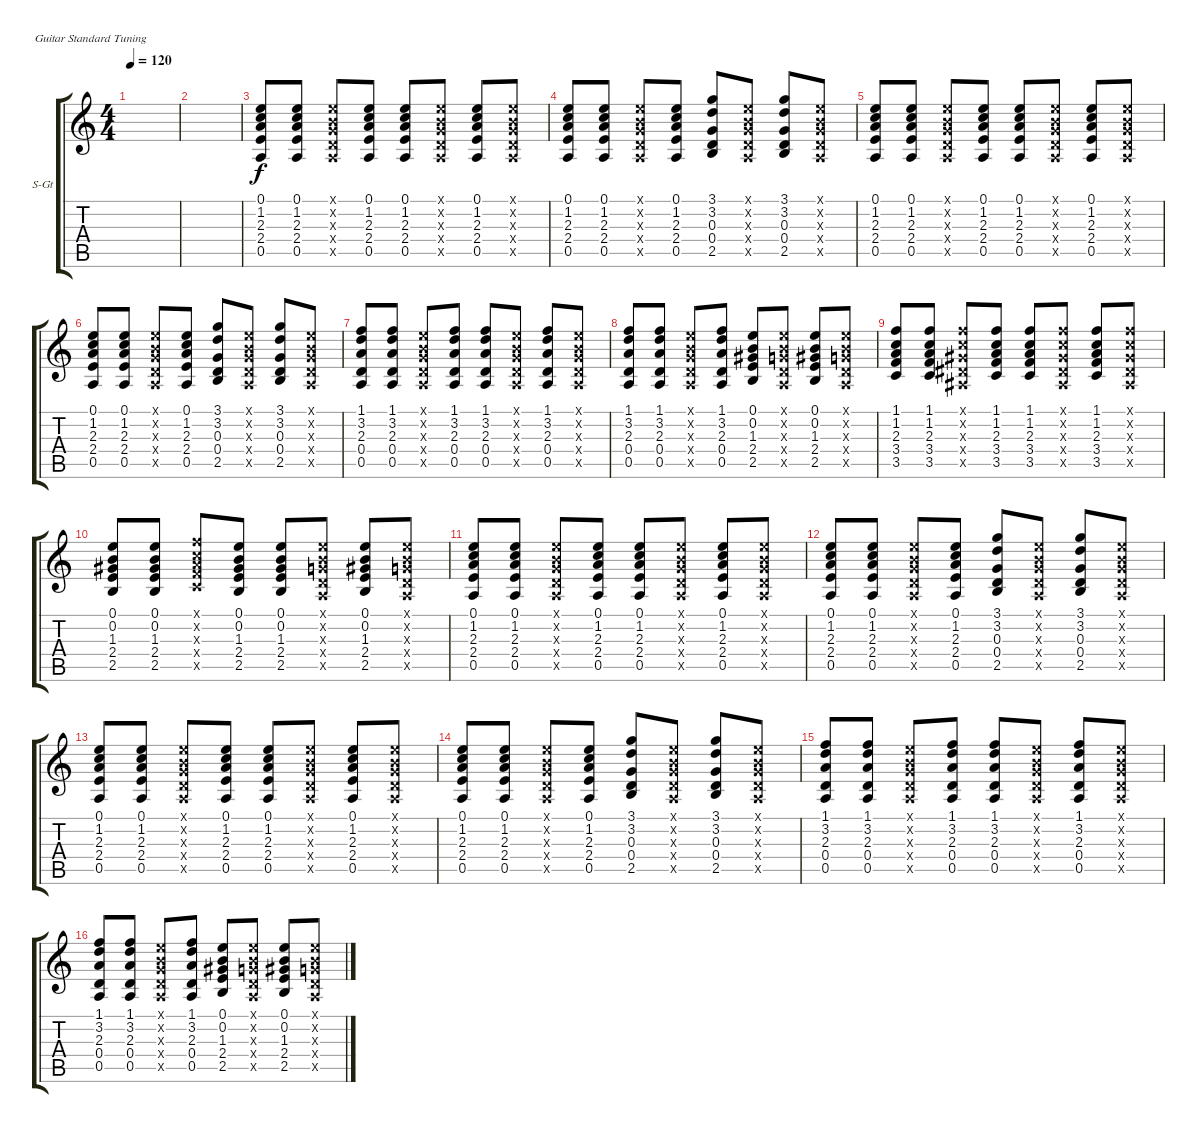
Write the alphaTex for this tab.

\defaultSystemsLayout 4
\bracketExtendMode groupsimilarinstruments
\firstSystemTrackNameOrientation horizontal
\otherSystemsTrackNameOrientation horizontal
\track ("В. Бутусов (Ритм)" "S-Gt") {instrument acousticguitarsteel}
\staff {score tabs}
\tuning (E4 B3 G3 D3 A2 E2)
\ts (4 4)
\tempo 120
\clef g2
\ks c
|
|
(0.5 2.4 2.3 1.2 0.1).8 (0.5 2.4 2.3 1.2 0.1).8 (0.5{x} 0.3{x} 0.4{x} 0.2{x} 0.1{x}).8 (0.5 2.4 2.3 1.2 0.1).8 (0.5 2.4 2.3 1.2 0.1).8 (0.5{x} 0.3{x} 0.4{x} 0.2{x} 0.1{x}).8 (0.5 2.4 2.3 1.2 0.1).8 (0.5{x} 0.3{x} 0.4{x} 0.2{x} 0.1{x}).8 |
(0.5 2.4 2.3 1.2 0.1).8 (0.5 2.4 2.3 1.2 0.1).8 (0.5{x} 0.3{x} 0.4{x} 0.2{x} 0.1{x}).8 (0.5 2.4 2.3 1.2 0.1).8 (2.5 0.4 0.3 3.2 3.1).8 (0.5{x} 0.3{x} 0.4{x} 0.2{x} 0.1{x}).8 (2.5 0.4 0.3 3.2 3.1).8 (0.5{x} 0.3{x} 0.4{x} 0.2{x} 0.1{x}).8 |
(0.5 2.4 2.3 1.2 0.1).8 (0.5 2.4 2.3 1.2 0.1).8 (0.5{x} 0.3{x} 0.4{x} 0.2{x} 0.1{x}).8 (0.5 2.4 2.3 1.2 0.1).8 (0.5 2.4 2.3 1.2 0.1).8 (0.5{x} 0.3{x} 0.4{x} 0.2{x} 0.1{x}).8 (0.5 2.4 2.3 1.2 0.1).8 (0.5{x} 0.3{x} 0.4{x} 0.2{x} 0.1{x}).8 |
(0.5 2.4 2.3 1.2 0.1).8 (0.5 2.4 2.3 1.2 0.1).8 (0.5{x} 0.3{x} 0.4{x} 0.2{x} 0.1{x}).8 (0.5 2.4 2.3 1.2 0.1).8 (2.5 0.4 0.3 3.2 3.1).8 (0.5{x} 0.3{x} 0.4{x} 0.2{x} 0.1{x}).8 (2.5 0.4 0.3 3.2 3.1).8 (0.5{x} 0.3{x} 0.4{x} 0.2{x} 0.1{x}).8 |
(0.5 0.4 2.3 3.2 1.1).8 (0.5 0.4 2.3 3.2 1.1).8 (0.5{x} 0.3{x} 0.4{x} 0.2{x} 0.1{x}).8 (0.5 0.4 2.3 3.2 1.1).8 (0.5 0.4 2.3 3.2 1.1).8 (0.5{x} 0.3{x} 0.4{x} 0.2{x} 0.1{x}).8 (0.5 0.4 2.3 3.2 1.1).8 (0.5{x} 0.3{x} 0.4{x} 0.2{x} 0.1{x}).8 |
(0.5 0.4 2.3 3.2 1.1).8 (0.5 0.4 2.3 3.2 1.1).8 (0.5{x} 0.3{x} 0.4{x} 0.2{x} 0.1{x}).8 (0.5 0.4 2.3 3.2 1.1).8 (2.5 2.4 1.3 0.2 0.1).8 (0.5{x} 0.3{x} 0.4{x} 0.2{x} 0.1{x}).8 (2.5 2.4 1.3 0.2 0.1).8 (0.5{x} 0.3{x} 0.4{x} 0.2{x} 0.1{x}).8 |
(3.5 3.4 2.3 1.2 1.1).8 (3.5 3.4 2.3 1.2 1.1).8 (1.5{x} 1.3{x} 1.4{x} 1.2{x} 1.1{x}).8 (3.5 3.4 2.3 1.2 1.1).8 (3.5 3.4 2.3 1.2 1.1).8 (1.5{x} 1.3{x} 1.4{x} 1.2{x} 1.1{x}).8 (3.5 3.4 2.3 1.2 1.1).8 (1.5{x} 1.3{x} 1.4{x} 1.2{x} 1.1{x}).8 |
(2.5 2.4 1.3 0.2 0.1).8 (2.5 2.4 1.3 0.2 0.1).8 (3.5{x} 3.4{x} 2.3{x} 1.2{x} 1.1{x}).8 (2.5 2.4 1.3 0.2 0.1).8 (2.5 2.4 1.3 0.2 0.1).8 (0.5{x} 0.3{x} 0.4{x} 0.2{x} 0.1{x}).8 (2.5 2.4 1.3 0.2 0.1).8 (0.5{x} 0.3{x} 0.4{x} 0.2{x} 0.1{x}).8 |
(0.5 2.4 2.3 1.2 0.1).8 (0.5 2.4 2.3 1.2 0.1).8 (0.5{x} 0.3{x} 0.4{x} 0.2{x} 0.1{x}).8 (0.5 2.4 2.3 1.2 0.1).8 (0.5 2.4 2.3 1.2 0.1).8 (0.5{x} 0.3{x} 0.4{x} 0.2{x} 0.1{x}).8 (0.5 2.4 2.3 1.2 0.1).8 (0.5{x} 0.3{x} 0.4{x} 0.2{x} 0.1{x}).8 |
(0.5 2.4 2.3 1.2 0.1).8 (0.5 2.4 2.3 1.2 0.1).8 (0.5{x} 0.3{x} 0.4{x} 0.2{x} 0.1{x}).8 (0.5 2.4 2.3 1.2 0.1).8 (2.5 0.4 0.3 3.2 3.1).8 (0.5{x} 0.3{x} 0.4{x} 0.2{x} 0.1{x}).8 (2.5 0.4 0.3 3.2 3.1).8 (0.5{x} 0.3{x} 0.4{x} 0.2{x} 0.1{x}).8 |
(0.5 2.4 2.3 1.2 0.1).8 (0.5 2.4 2.3 1.2 0.1).8 (0.5{x} 0.3{x} 0.4{x} 0.2{x} 0.1{x}).8 (0.5 2.4 2.3 1.2 0.1).8 (0.5 2.4 2.3 1.2 0.1).8 (0.5{x} 0.3{x} 0.4{x} 0.2{x} 0.1{x}).8 (0.5 2.4 2.3 1.2 0.1).8 (0.5{x} 0.3{x} 0.4{x} 0.2{x} 0.1{x}).8 |
(0.5 2.4 2.3 1.2 0.1).8 (0.5 2.4 2.3 1.2 0.1).8 (0.5{x} 0.3{x} 0.4{x} 0.2{x} 0.1{x}).8 (0.5 2.4 2.3 1.2 0.1).8 (2.5 0.4 0.3 3.2 3.1).8 (0.5{x} 0.3{x} 0.4{x} 0.2{x} 0.1{x}).8 (2.5 0.4 0.3 3.2 3.1).8 (0.5{x} 0.3{x} 0.4{x} 0.2{x} 0.1{x}).8 |
(0.5 0.4 2.3 3.2 1.1).8 (0.5 0.4 2.3 3.2 1.1).8 (0.5{x} 0.3{x} 0.4{x} 0.2{x} 0.1{x}).8 (0.5 0.4 2.3 3.2 1.1).8 (0.5 0.4 2.3 3.2 1.1).8 (0.5{x} 0.3{x} 0.4{x} 0.2{x} 0.1{x}).8 (0.5 0.4 2.3 3.2 1.1).8 (0.5{x} 0.3{x} 0.4{x} 0.2{x} 0.1{x}).8 |
(0.5 0.4 2.3 3.2 1.1).8 (0.5 0.4 2.3 3.2 1.1).8 (0.5{x} 0.3{x} 0.4{x} 0.2{x} 0.1{x}).8 (0.5 0.4 2.3 3.2 1.1).8 (2.5 2.4 1.3 0.2 0.1).8 (0.5{x} 0.3{x} 0.4{x} 0.2{x} 0.1{x}).8 (2.5 2.4 1.3 0.2 0.1).8 (0.5{x} 0.3{x} 0.4{x} 0.2{x} 0.1{x}).8
